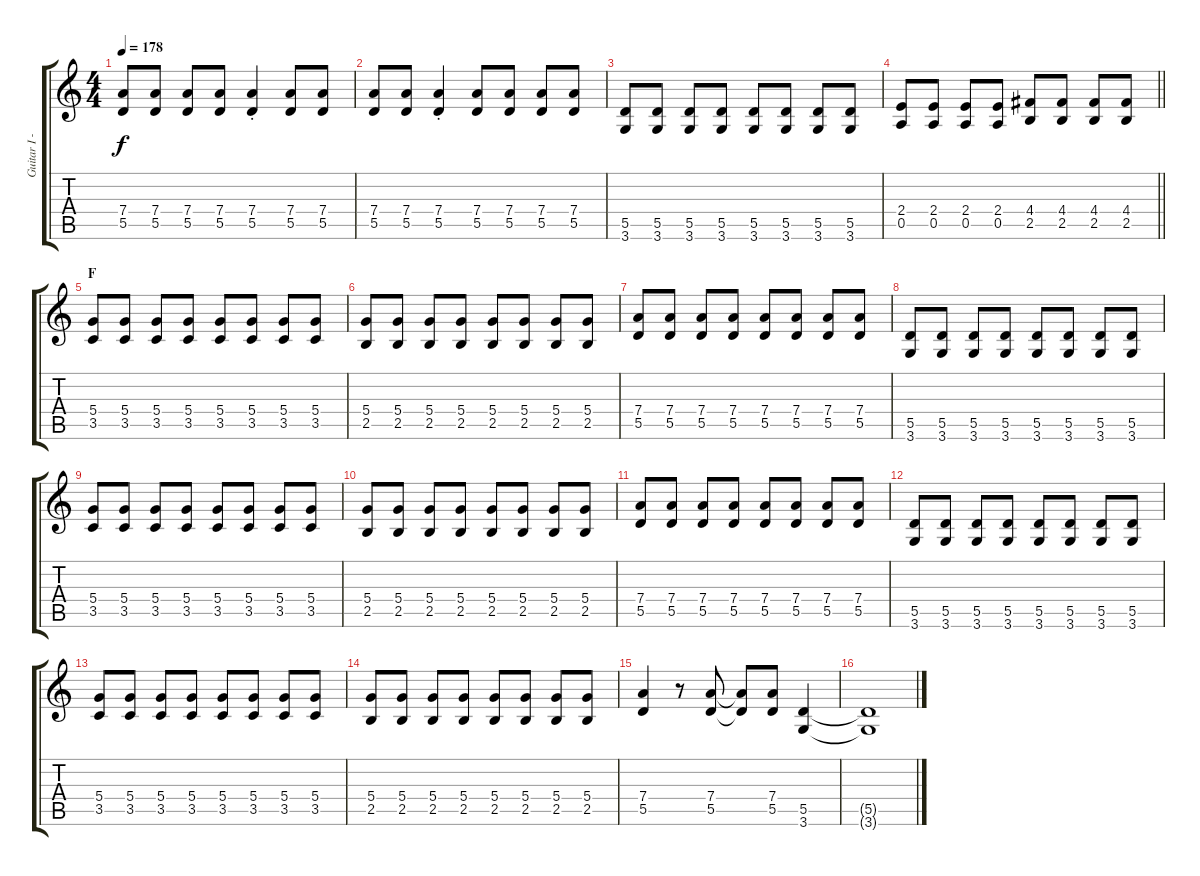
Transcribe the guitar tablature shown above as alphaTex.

\track ("Guitar I - Gotoh" "Guitar I -") {instrument distortionguitar}
\staff {score tabs}
\tuning (E4 B3 G3 D3 A2 E2) {hide}
\ts (4 4)
\tempo 178
\clef g2
\ks c
(7.4 5.5).8{dy f} (7.4 5.5).8 (7.4 5.5).8 (7.4 5.5).8 (7.4{st} 5.5{st}).4 (7.4 5.5).8 (7.4 5.5).8 |
(7.4 5.5).8 (7.4 5.5).8 (7.4{st} 5.5{st}).4 (7.4 5.5).8 (7.4 5.5).8 (7.4 5.5).8 (7.4 5.5).8 |
(5.5 3.6).8 (5.5 3.6).8 (5.5 3.6).8 (5.5 3.6).8 (5.5 3.6).8 (5.5 3.6).8 (5.5 3.6).8 (5.5 3.6).8 |
\barLineRight lightlight
(2.4 0.5).8 (2.4 0.5).8 (2.4 0.5).8 (2.4 0.5).8 (4.4 2.5).8 (4.4 2.5).8 (4.4 2.5).8 (4.4 2.5).8 |
\section ("" "F")
(5.4 3.5).8 (5.4 3.5).8 (5.4 3.5).8 (5.4 3.5).8 (5.4 3.5).8 (5.4 3.5).8 (5.4 3.5).8 (5.4 3.5).8 |
(5.4 2.5).8 (5.4 2.5).8 (5.4 2.5).8 (5.4 2.5).8 (5.4 2.5).8 (5.4 2.5).8 (5.4 2.5).8 (5.4 2.5).8 |
(7.4 5.5).8 (7.4 5.5).8 (7.4 5.5).8 (7.4 5.5).8 (7.4 5.5).8 (7.4 5.5).8 (7.4 5.5).8 (7.4 5.5).8 |
(5.5 3.6).8 (5.5 3.6).8 (5.5 3.6).8 (5.5 3.6).8 (5.5 3.6).8 (5.5 3.6).8 (5.5 3.6).8 (5.5 3.6).8 |
(5.4 3.5).8 (5.4 3.5).8 (5.4 3.5).8 (5.4 3.5).8 (5.4 3.5).8 (5.4 3.5).8 (5.4 3.5).8 (5.4 3.5).8 |
(5.4 2.5).8 (5.4 2.5).8 (5.4 2.5).8 (5.4 2.5).8 (5.4 2.5).8 (5.4 2.5).8 (5.4 2.5).8 (5.4 2.5).8 |
(7.4 5.5).8 (7.4 5.5).8 (7.4 5.5).8 (7.4 5.5).8 (7.4 5.5).8 (7.4 5.5).8 (7.4 5.5).8 (7.4 5.5).8 |
(5.5 3.6).8 (5.5 3.6).8 (5.5 3.6).8 (5.5 3.6).8 (5.5 3.6).8 (5.5 3.6).8 (5.5 3.6).8 (5.5 3.6).8 |
(5.4 3.5).8 (5.4 3.5).8 (5.4 3.5).8 (5.4 3.5).8 (5.4 3.5).8 (5.4 3.5).8 (5.4 3.5).8 (5.4 3.5).8 |
(5.4 2.5).8 (5.4 2.5).8 (5.4 2.5).8 (5.4 2.5).8 (5.4 2.5).8 (5.4 2.5).8 (5.4 2.5).8 (5.4 2.5).8 |
(7.4 5.5).4 r.8 (7.4 5.5).8 (7.4{t} 5.5{t}).8 (7.4 5.5).8 (5.5 3.6).4 |
(5.5{t} 3.6{t}).1
